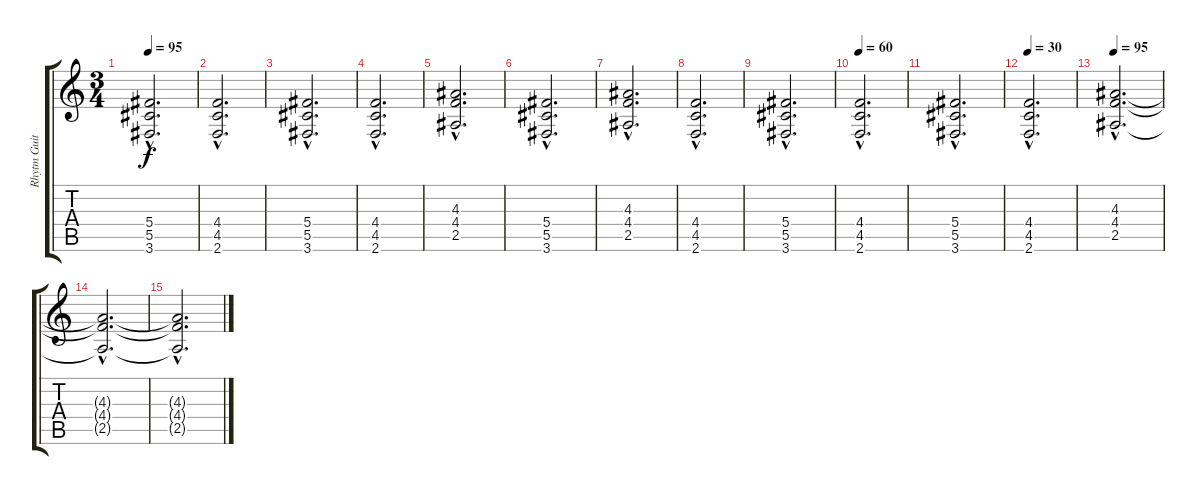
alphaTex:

\track ("Rhytm Guitar" "Rhytm Guit") {instrument distortionguitar}
\staff {score tabs}
\tuning (Eb4 Bb3 Gb3 Db3 Ab2 Eb2) {hide}
\ts (3 4)
\tempo 95
\clef g2
\ks c
(5.4{hac} 5.5{hac} 3.6{hac}).2{d dy f} |
(4.4{hac} 4.5{hac} 2.6{hac}).2{d} |
(5.4{hac} 5.5{hac} 3.6{hac}).2{d} |
(4.4{hac} 4.5{hac} 2.6{hac}).2{d} |
(4.3{hac} 4.4{hac} 2.5{hac}).2{d volume 10} |
(5.4{hac} 5.5{hac} 3.6{hac}).2{d} |
(4.3{hac} 4.4{hac} 2.5{hac}).2{d} |
(4.4{hac} 4.5{hac} 2.6{hac}).2{d} |
(5.4{hac} 5.5{hac} 3.6{hac}).2{d} |
\tempo 60
(4.4{hac} 4.5{hac} 2.6{hac}).2{d} |
(5.4{hac} 5.5{hac} 3.6{hac}).2{d} |
\tempo 30
(4.4{hac} 4.5{hac} 2.6{hac}).2{d} |
\tempo 95
(4.3{hac} 4.4{hac} 2.5{hac}).2{d} |
(4.3{hac t} 4.4{hac t} 2.5{hac t}).2{d volume 0} |
(4.3{hac t} 4.4{hac t} 2.5{hac t}).2{d}
